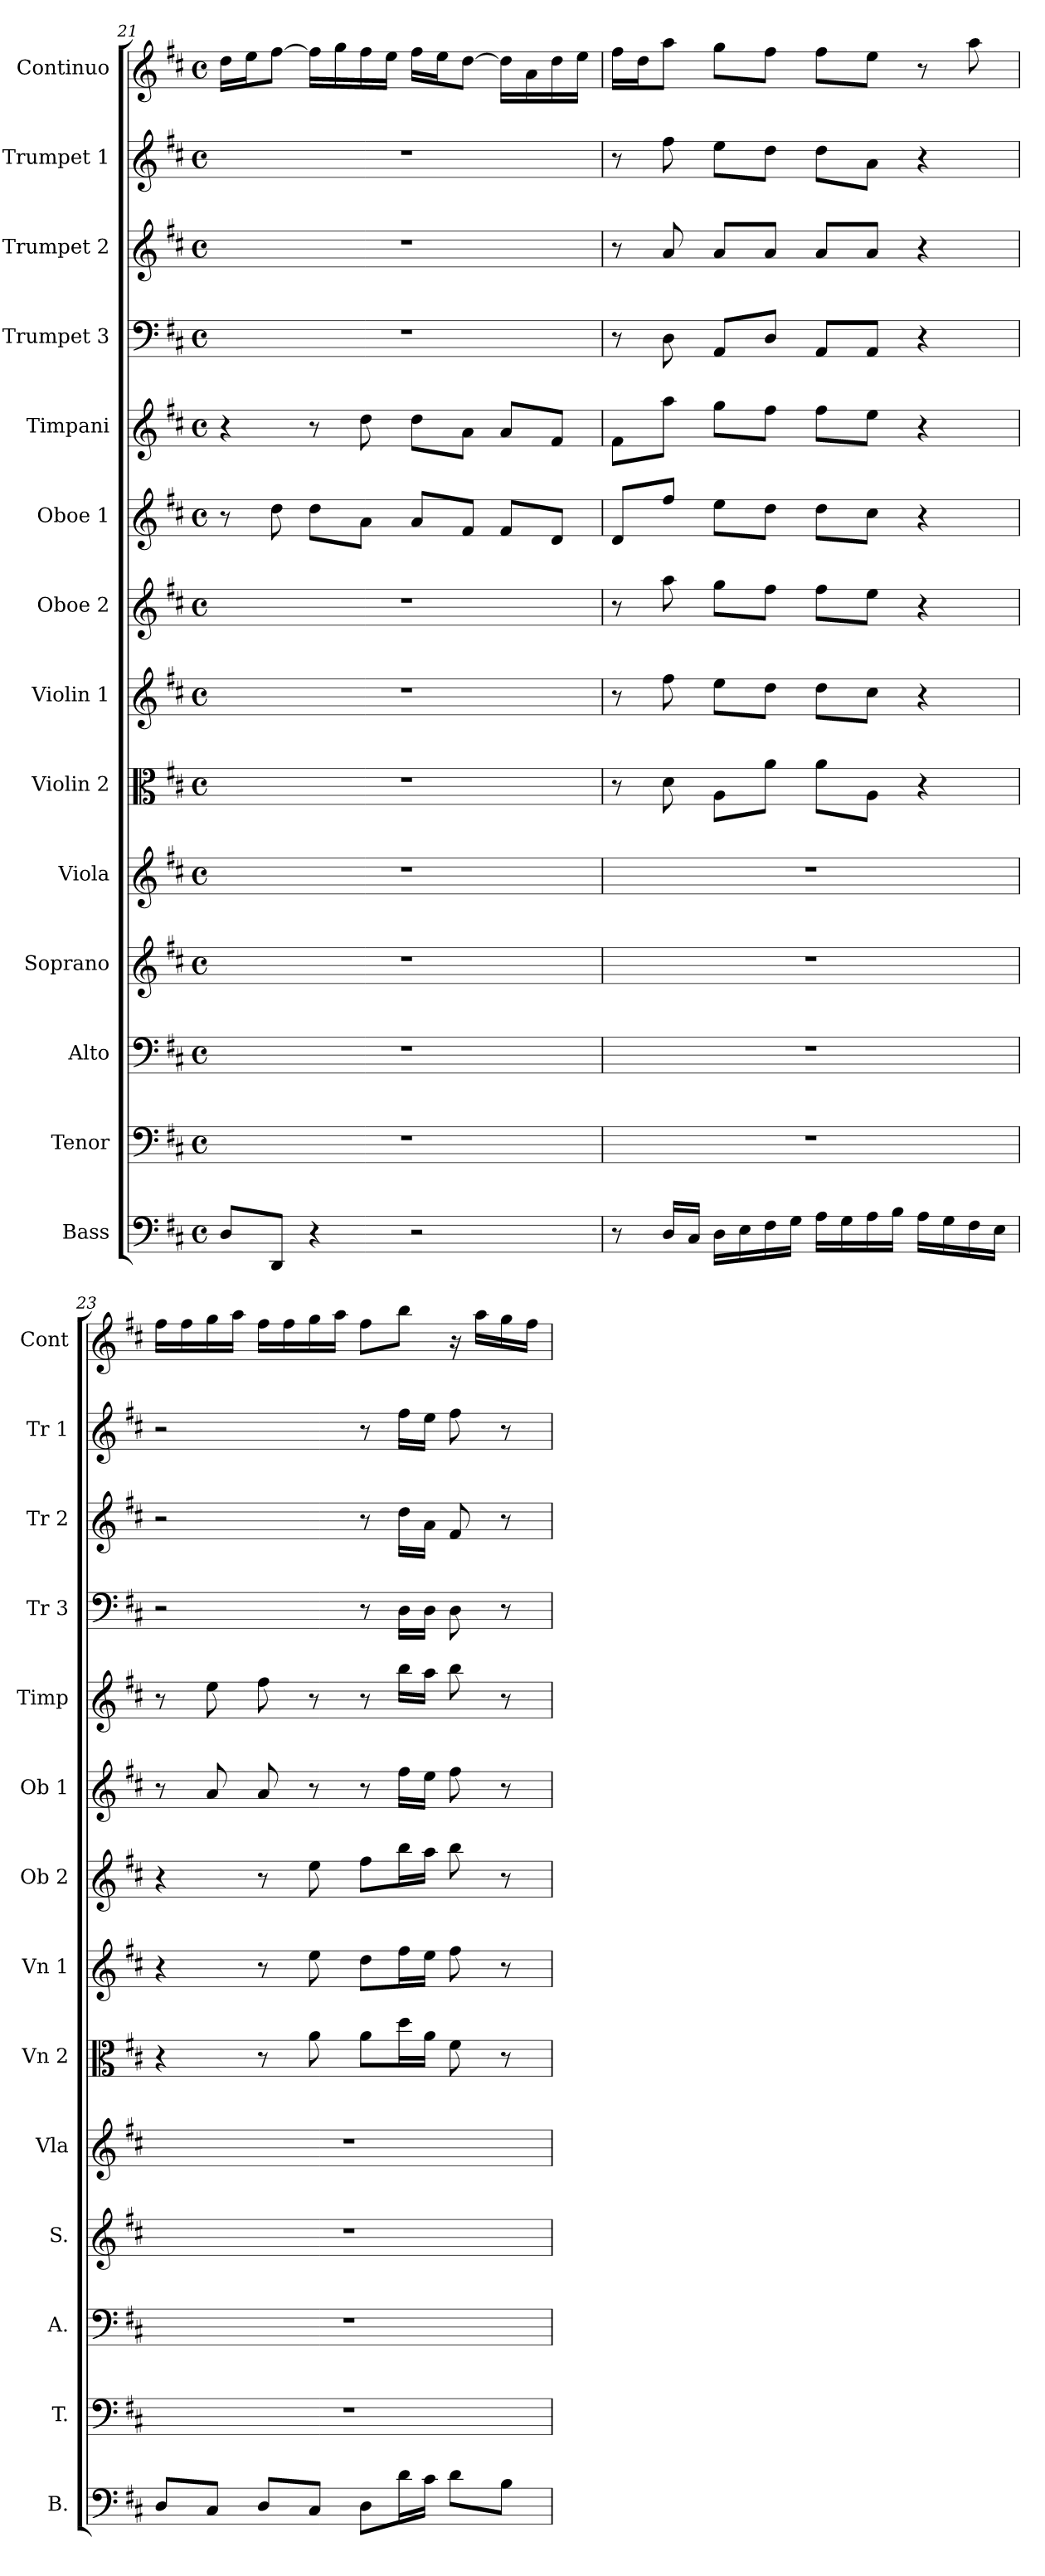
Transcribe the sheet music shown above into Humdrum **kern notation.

**kern	**kern	**kern	**kern	**kern	**kern	**kern	**kern	**kern	**kern	**kern	**kern	**kern	**kern
*part14	*part13	*part12	*part11	*part10	*part9	*part8	*part7	*part6	*part5	*part4	*part3	*part2	*part1
*staff14	*staff13	*staff12	*staff11	*staff10	*staff9	*staff8	*staff7	*staff6	*staff5	*staff4	*staff3	*staff2	*staff1
*I"Bass	*I"Tenor	*I"Alto	*I"Soprano	*I"Viola	*I"Violin 2	*I"Violin 1	*I"Oboe 2	*I"Oboe 1	*I"Timpani	*I"Trumpet 3	*I"Trumpet 2	*I"Trumpet 1	*I"Continuo
*I'B.	*I'T.	*I'A.	*I'S.	*I'Vla	*I'Vn 2	*I'Vn 1	*I'Ob 2	*I'Ob 1	*I'Timp	*I'Tr 3	*I'Tr 2	*I'Tr 1	*I'Cont
!!LO:PB:g=z
*clefF4	*clefF4	*clefF4	*clefG2	*clefG2	*clefC3	*clefG2	*clefG2	*clefG2	*clefG2	*clefF4	*clefG2	*clefG2	*clefG2
*k[f#c#]	*k[f#c#]	*k[f#c#]	*k[f#c#]	*k[f#c#]	*k[f#c#]	*k[f#c#]	*k[f#c#]	*k[f#c#]	*k[f#c#]	*k[f#c#]	*k[f#c#]	*k[f#c#]	*k[f#c#]
*D:	*D:	*D:	*D:	*D:	*D:	*D:	*D:	*D:	*D:	*D:	*D:	*D:	*D:
*M4/4	*M4/4	*M4/4	*M4/4	*M4/4	*M4/4	*M4/4	*M4/4	*M4/4	*M4/4	*M4/4	*M4/4	*M4/4	*M4/4
*met(c)	*met(c)	*met(c)	*met(c)	*met(c)	*met(c)	*met(c)	*met(c)	*met(c)	*met(c)	*met(c)	*met(c)	*met(c)	*met(c)
=21	=21	=21	=21	=21	=21	=21	=21	=21	=21	=21	=21	=21	=21
8D/L	1r	1r	1r	1r	1r	1r	1r	8r	4r	1r	1r	1r	16dd\LL
.	.	.	.	.	.	.	.	.	.	.	.	.	16ee\J
8DD/J	.	.	.	.	.	.	.	8dd\	.	.	.	.	[8ff#\J
4r	.	.	.	.	.	.	.	8dd\L	8r	.	.	.	16ff#\LL]
.	.	.	.	.	.	.	.	.	.	.	.	.	16gg\
.	.	.	.	.	.	.	.	8a\J	8dd\	.	.	.	16ff#\
.	.	.	.	.	.	.	.	.	.	.	.	.	16ee\JJ
2r	.	.	.	.	.	.	.	8a/L	8dd\L	.	.	.	16ff#\LL
.	.	.	.	.	.	.	.	.	.	.	.	.	16ee\J
.	.	.	.	.	.	.	.	8f#/J	8a\J	.	.	.	[8dd\J
.	.	.	.	.	.	.	.	8f#/L	8a/L	.	.	.	16dd\LL]
.	.	.	.	.	.	.	.	.	.	.	.	.	16a\
.	.	.	.	.	.	.	.	8d/J	8f#/J	.	.	.	16dd\
.	.	.	.	.	.	.	.	.	.	.	.	.	16ee\JJ
=22	=22	=22	=22	=22	=22	=22	=22	=22	=22	=22	=22	=22	=22
8r	1r	1r	1r	1r	8r	8r	8r	8d/L	8f#\L	8r	8r	8r	16ff#\LL
.	.	.	.	.	.	.	.	.	.	.	.	.	16dd\J
16D/LL	.	.	.	.	8d\	8ff#\	8aa\	8ff#/J	8aa\J	8D\	8a/	8ff#\	8aa\J
16C#/JJ	.	.	.	.	.	.	.	.	.	.	.	.	.
16D\LL	.	.	.	.	8A\L	8ee\L	8gg\L	8ee\L	8gg\L	8AA/L	8a/L	8ee\L	8gg\L
16E\	.	.	.	.	.	.	.	.	.	.	.	.	.
16F#\	.	.	.	.	8a\J	8dd\J	8ff#\J	8dd\J	8ff#\J	8D/J	8a/J	8dd\J	8ff#\J
16G\JJ	.	.	.	.	.	.	.	.	.	.	.	.	.
16A\LL	.	.	.	.	8a\L	8dd\L	8ff#\L	8dd\L	8ff#\L	8AA/L	8a/L	8dd\L	8ff#\L
16G\	.	.	.	.	.	.	.	.	.	.	.	.	.
16A\	.	.	.	.	8A\J	8cc#\J	8ee\J	8cc#\J	8ee\J	8AA/J	8a/J	8a\J	8ee\J
16B\JJ	.	.	.	.	.	.	.	.	.	.	.	.	.
16A\LL	.	.	.	.	4r	4r	4r	4r	4r	4r	4r	4r	8r
16G\	.	.	.	.	.	.	.	.	.	.	.	.	.
16F#\	.	.	.	.	.	.	.	.	.	.	.	.	8aa\
16E\JJ	.	.	.	.	.	.	.	.	.	.	.	.	.
=23	=23	=23	=23	=23	=23	=23	=23	=23	=23	=23	=23	=23	=23
8D/L	1r	1r	1r	1r	4r	4r	4r	8r	8r	2r	2r	2r	16ff#\LL
.	.	.	.	.	.	.	.	.	.	.	.	.	16ff#\
8C#/J	.	.	.	.	.	.	.	8a/	8ee\	.	.	.	16gg\
.	.	.	.	.	.	.	.	.	.	.	.	.	16aa\JJ
8D/L	.	.	.	.	8r	8r	8r	8a/	8ff#\	.	.	.	16ff#\LL
.	.	.	.	.	.	.	.	.	.	.	.	.	16ff#\
8C#/J	.	.	.	.	8a\	8ee\	8ee\	8r	8r	.	.	.	16gg\
.	.	.	.	.	.	.	.	.	.	.	.	.	16aa\JJ
8D\L	.	.	.	.	8a\L	8dd\L	8ff#\L	8r	8r	8r	8r	8r	8ff#\L
16d\L	.	.	.	.	16dd\L	16ff#\L	16bb\L	16ff#\LL	16bb\LL	16D\LL	16dd\LL	16ff#\LL	8bb\J
16c#\JJ	.	.	.	.	16a\JJ	16ee\JJ	16aa\JJ	16ee\JJ	16aa\JJ	16D\JJ	16a\JJ	16ee\JJ	.
8d\L	.	.	.	.	8f#\	8ff#\	8bb\	8ff#\	8bb\	8D\	8f#/	8ff#\	16r
.	.	.	.	.	.	.	.	.	.	.	.	.	16aa\LL
8B\J	.	.	.	.	8r	8r	8r	8r	8r	8r	8r	8r	16gg\
.	.	.	.	.	.	.	.	.	.	.	.	.	16ff#\JJ
=	=	=	=	=	=	=	=	=	=	=	=	=	=
*-	*-	*-	*-	*-	*-	*-	*-	*-	*-	*-	*-	*-	*-
